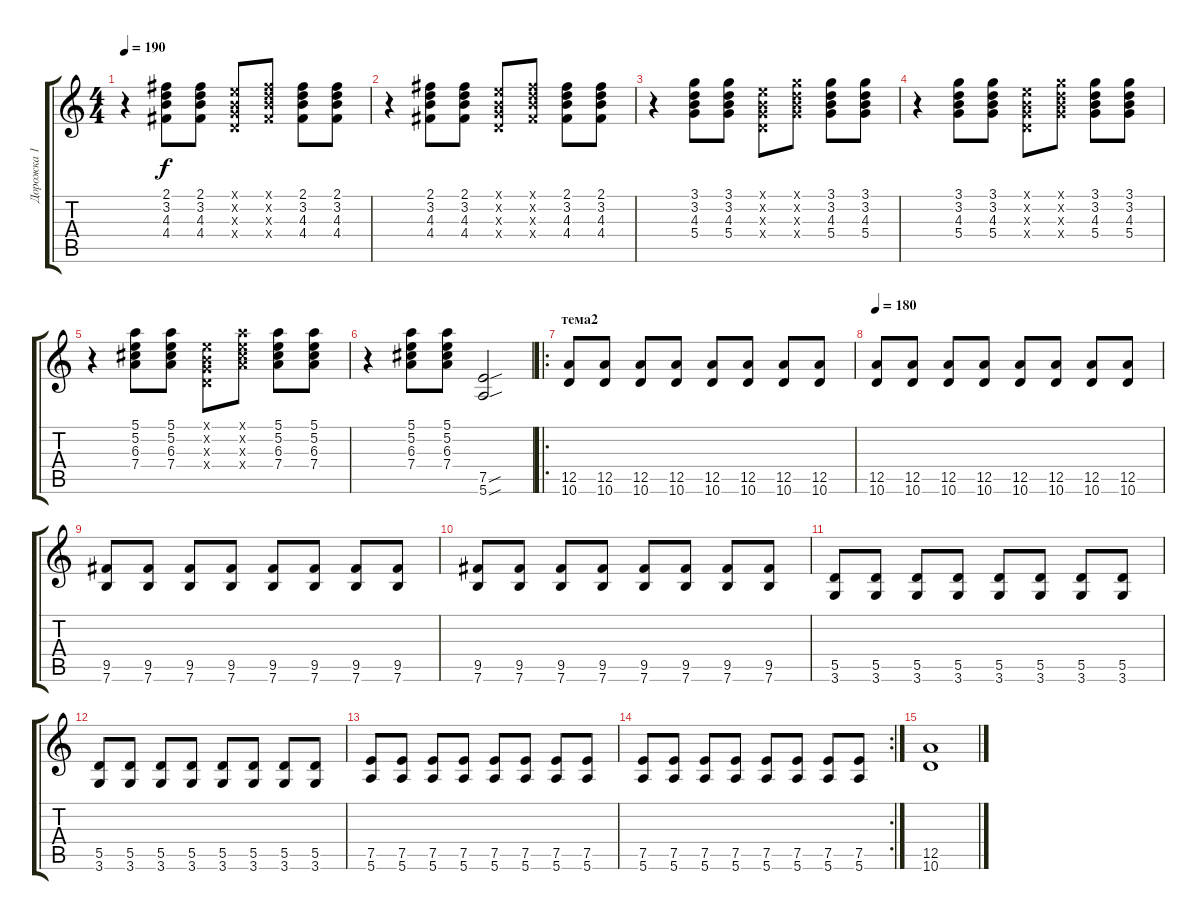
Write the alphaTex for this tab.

\track ("Дорожка 1" "Дорожка 1") {instrument electricguitarclean}
\staff {score tabs}
\tuning (E4 B3 G3 D3 A2 E2) {hide}
\ts (4 4)
\tempo 190
\clef g2
\ks c
r.4{dy f} (2.1 3.2 4.3 4.4).8 (2.1 3.2 4.3 4.4).8 (0.1{x} 0.2{x} 0.3{x} 0.4{x}).8 (2.1{x} 3.2{x} 4.3{x} 4.4{x}).8 (2.1 3.2 4.3 4.4).8 (2.1 3.2 4.3 4.4).8 |
r.4 (2.1 3.2 4.3 4.4).8 (2.1 3.2 4.3 4.4).8 (0.1{x} 0.2{x} 0.3{x} 0.4{x}).8 (2.1{x} 3.2{x} 4.3{x} 4.4{x}).8 (2.1 3.2 4.3 4.4).8 (2.1 3.2 4.3 4.4).8 |
r.4 (3.1 3.2 4.3 5.4).8 (3.1 3.2 4.3 5.4).8 (0.1{x} 0.2{x} 0.3{x} 0.4{x}).8 (3.1{x} 3.2{x} 4.3{x} 5.4{x}).8 (3.1 3.2 4.3 5.4).8 (3.1 3.2 4.3 5.4).8 |
r.4 (3.1 3.2 4.3 5.4).8 (3.1 3.2 4.3 5.4).8 (0.1{x} 0.2{x} 0.3{x} 0.4{x}).8 (3.1{x} 3.2{x} 4.3{x} 5.4{x}).8 (3.1 3.2 4.3 5.4).8 (3.1 3.2 4.3 5.4).8 |
r.4 (5.1 5.2 6.3 7.4).8 (5.1 5.2 6.3 7.4).8 (0.1{x} 0.2{x} 0.3{x} 0.4{x}).8 (5.1{x} 5.2{x} 6.3{x} 7.4{x}).8 (5.1 5.2 6.3 7.4).8 (5.1 5.2 6.3 7.4).8 |
r.4 (5.1 5.2 6.3 7.4).8 (5.1 5.2 6.3 7.4).8 (7.5{sou} 5.6{sou}).2{volume 16 instrument distortionguitar} |
\ro
\section ("" "тема2")
(12.5 10.6).8{instrument distortionguitar} (12.5 10.6).8 (12.5 10.6).8 (12.5 10.6).8 (12.5 10.6).8 (12.5 10.6).8 (12.5 10.6).8 (12.5 10.6).8 |
\tempo 180
(12.5 10.6).8{volume 15 instrument distortionguitar} (12.5 10.6).8 (12.5 10.6).8 (12.5 10.6).8 (12.5 10.6).8 (12.5 10.6).8 (12.5 10.6).8 (12.5 10.6).8 |
(9.5 7.6).8 (9.5 7.6).8 (9.5 7.6).8 (9.5 7.6).8 (9.5 7.6).8 (9.5 7.6).8 (9.5 7.6).8 (9.5 7.6).8 |
(9.5 7.6).8 (9.5 7.6).8 (9.5 7.6).8 (9.5 7.6).8 (9.5 7.6).8 (9.5 7.6).8 (9.5 7.6).8 (9.5 7.6).8 |
(5.5 3.6).8 (5.5 3.6).8 (5.5 3.6).8 (5.5 3.6).8 (5.5 3.6).8 (5.5 3.6).8 (5.5 3.6).8 (5.5 3.6).8 |
(5.5 3.6).8 (5.5 3.6).8 (5.5 3.6).8 (5.5 3.6).8 (5.5 3.6).8 (5.5 3.6).8 (5.5 3.6).8 (5.5 3.6).8 |
(7.5 5.6).8 (7.5 5.6).8 (7.5 5.6).8 (7.5 5.6).8 (7.5 5.6).8 (7.5 5.6).8 (7.5 5.6).8 (7.5 5.6).8 |
\rc 2
(7.5 5.6).8 (7.5 5.6).8 (7.5 5.6).8 (7.5 5.6).8 (7.5 5.6).8 (7.5 5.6).8 (7.5 5.6).8 (7.5 5.6).8 |
(12.5 10.6).1
